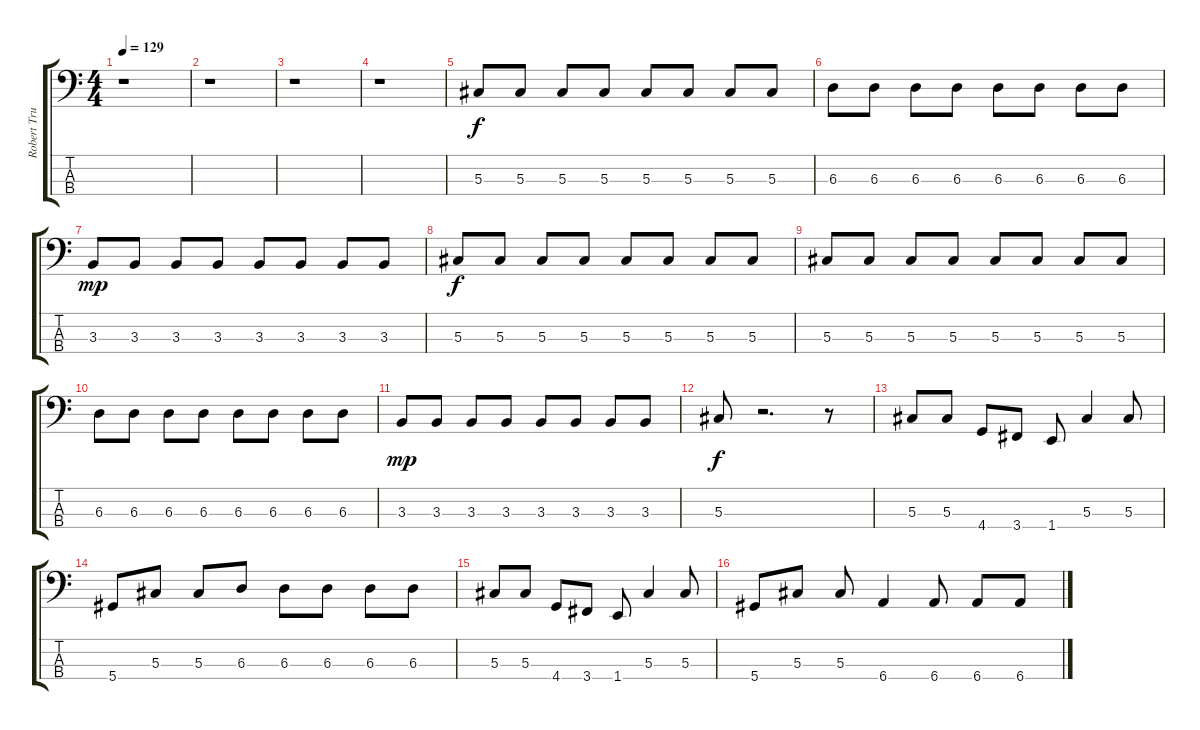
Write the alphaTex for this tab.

\track ("Robert Trujillo" "Robert Tru") {instrument electricbasspick}
\staff {score tabs}
\tuning (Gb2 Db2 Ab1 Eb1) {hide}
\ts (4 4)
\tempo 129
\clef f4
\ks c
r.1{dy f} |
r.1 |
r.1 |
r.1 |
5.3.8 5.3.8 5.3.8 5.3.8 5.3.8 5.3.8 5.3.8 5.3.8 |
6.3.8 6.3.8 6.3.8 6.3.8 6.3.8 6.3.8 6.3.8 6.3.8 |
3.3.8{dy mp} 3.3.8 3.3.8 3.3.8 3.3.8 3.3.8 3.3.8 3.3.8 |
5.3.8{dy f} 5.3.8 5.3.8 5.3.8 5.3.8 5.3.8 5.3.8 5.3.8 |
5.3.8 5.3.8 5.3.8 5.3.8 5.3.8 5.3.8 5.3.8 5.3.8 |
6.3.8 6.3.8 6.3.8 6.3.8 6.3.8 6.3.8 6.3.8 6.3.8 |
3.3.8{dy mp} 3.3.8 3.3.8 3.3.8 3.3.8 3.3.8 3.3.8 3.3.8 |
5.3.8{dy f} r.2{d} r.8 |
5.3.8 5.3.8 4.4.8 3.4.8 1.4.8 5.3.4 5.3.8 |
5.4.8 5.3.8 5.3.8 6.3.8 6.3.8 6.3.8 6.3.8 6.3.8 |
5.3.8 5.3.8 4.4.8 3.4.8 1.4.8 5.3.4 5.3.8 |
5.4.8 5.3.8 5.3.8 6.4.4 6.4.8 6.4.8 6.4.8
